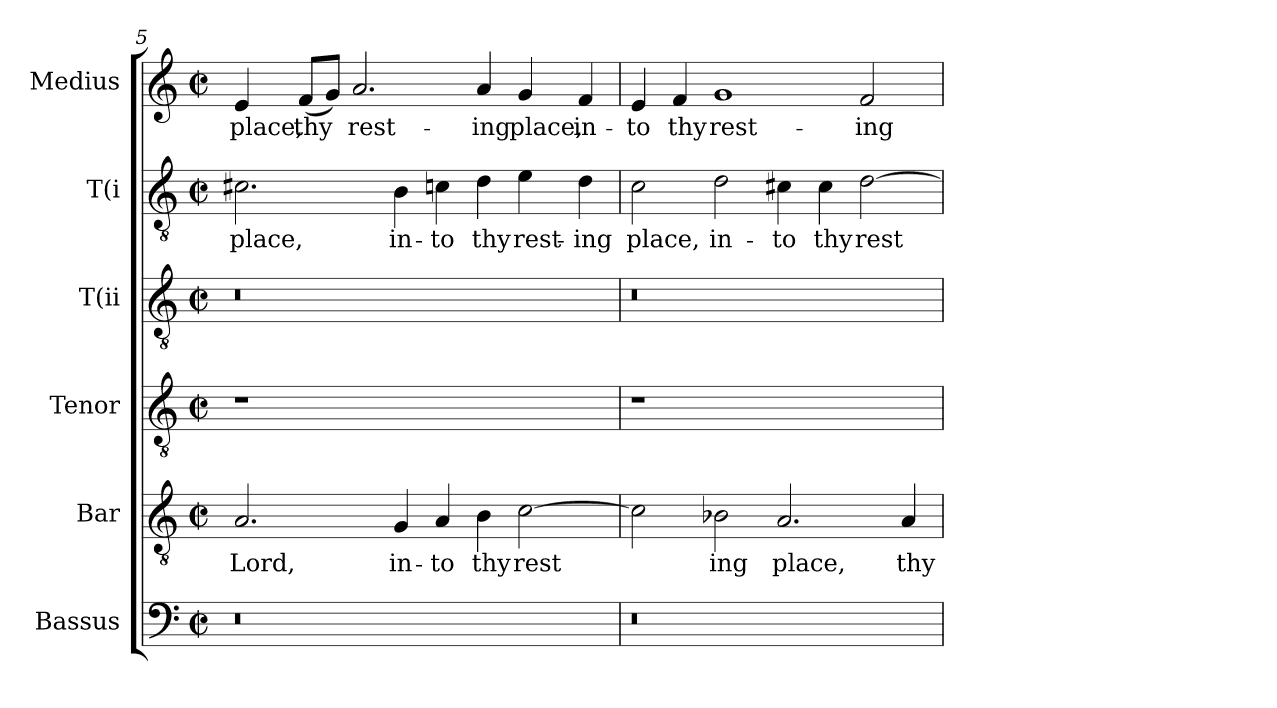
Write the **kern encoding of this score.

**kern	**kern	**text	**kern	**kern	**kern	**text	**kern	**text
*part6	*part5	*part5	*part4	*part3	*part2	*part2	*part1	*part1
*staff6	*staff5	*staff5	*staff4	*staff3	*staff2	*staff2	*staff1	*staff1
*I"Bassus	*I"Bar	*	*I"Tenor	*I"T(ii	*I"T(i	*	*I"Medius	*
*I'B	*I'Bar	*	*	*I'T(ii	*I'T(i	*	*I'M	*
!!LO:LB:g=z
*clefF4	*clefGv2	*	*clefGv2	*clefGv2	*clefGv2	*	*clefG2	*
*k[]	*k[]	*	*k[]	*k[]	*k[]	*	*k[]	*
*C:	*C:	*	*C:	*C:	*C:	*	*C:	*
*M2/2	*M2/2	*	*M2/2	*M2/2	*M2/2	*	*M2/2	*
*met(c|)	*met(c|)	*	*met(c|)	*met(c|)	*met(c|)	*	*met(c|)	*
=5	=5	=5	=5	=5	=5	=5	=5	=5
!	!	!LO:LY:b:cj	!	!	!	!LO:LY:b:rj	!	!LO:LY:b:cj
0r	2.A/	Lord,	1r	0r	2.c#X\	place,	4e/	place,
!	!	!	!	!	!	!	!	!LO:LY:b:cj
.	.	.	.	.	.	.	(<8f/L	thy
!	!	!	!	!	!	!	!	!LO:LY:b:cj
.	.	.	.	.	.	.	8g/J)	.
!	!	!	!	!	!	!	!	!LO:LY:b:cj
.	.	.	.	.	.	.	2.a/	rest-
!	!	!LO:LY:b:cj	!	!	!	!LO:LY:b:rj	!	!
.	4G/	in-	.	.	4B\	in-	.	.
!	!	!LO:LY:b:cj	!	!	!	!LO:LY:b:rj	!	!
.	4A/	-to	1ryy	.	4c\	-to	.	.
!	!	!LO:LY:b:cj	!	!	!	!LO:LY:b:rj	!	!LO:LY:b:cj
.	4B\	thy	.	.	4d\	thy	4a/	-ing
!	!	!LO:LY:b:cj	!	!	!	!LO:LY:b:rj	!	!LO:LY:b:cj
.	[>2c\	rest-	.	.	4e\	rest-	4g/	place,
!	!	!	!	!	!	!LO:LY:b:rj	!	!LO:LY:b:cj
.	.	.	.	.	4d\	-ing	4f/	in-
=6	=6	=6	=6	=6	=6	=6	=6	=6
!	!	!LO:LY:b:cj	!	!	!	!LO:LY:b:rj	!	!LO:LY:b:cj
0r	2c\]	--	1r	0r	2c\	place,	4e/	-to
!	!	!	!	!	!	!	!	!LO:LY:b:cj
.	.	.	.	.	.	.	4f/	thy
!	!	!LO:LY:b:cj	!	!	!	!LO:LY:b:rj	!	!LO:LY:b:cj
.	2B-X\	-ing	.	.	2d\	in-	1g	rest-
!	!	!LO:LY:b:cj	!	!	!	!LO:LY:b:rj	!	!
.	2.A/	place,	1ryy	.	4c#X\	-to	.	.
!	!	!	!	!	!	!LO:LY:b:rj	!	!
.	.	.	.	.	4c#\	thy	.	.
!	!	!	!	!	!	!LO:LY:b:rj	!	!LO:LY:b:cj
.	.	.	.	.	[>2d\	rest-	2f/	-ing
!	!	!LO:LY:b:cj	!	!	!	!	!	!
.	4A/	thy	.	.	.	.	.	.
=	=	=	=	=	=	=	=	=
*-	*-	*-	*-	*-	*-	*-	*-	*-
